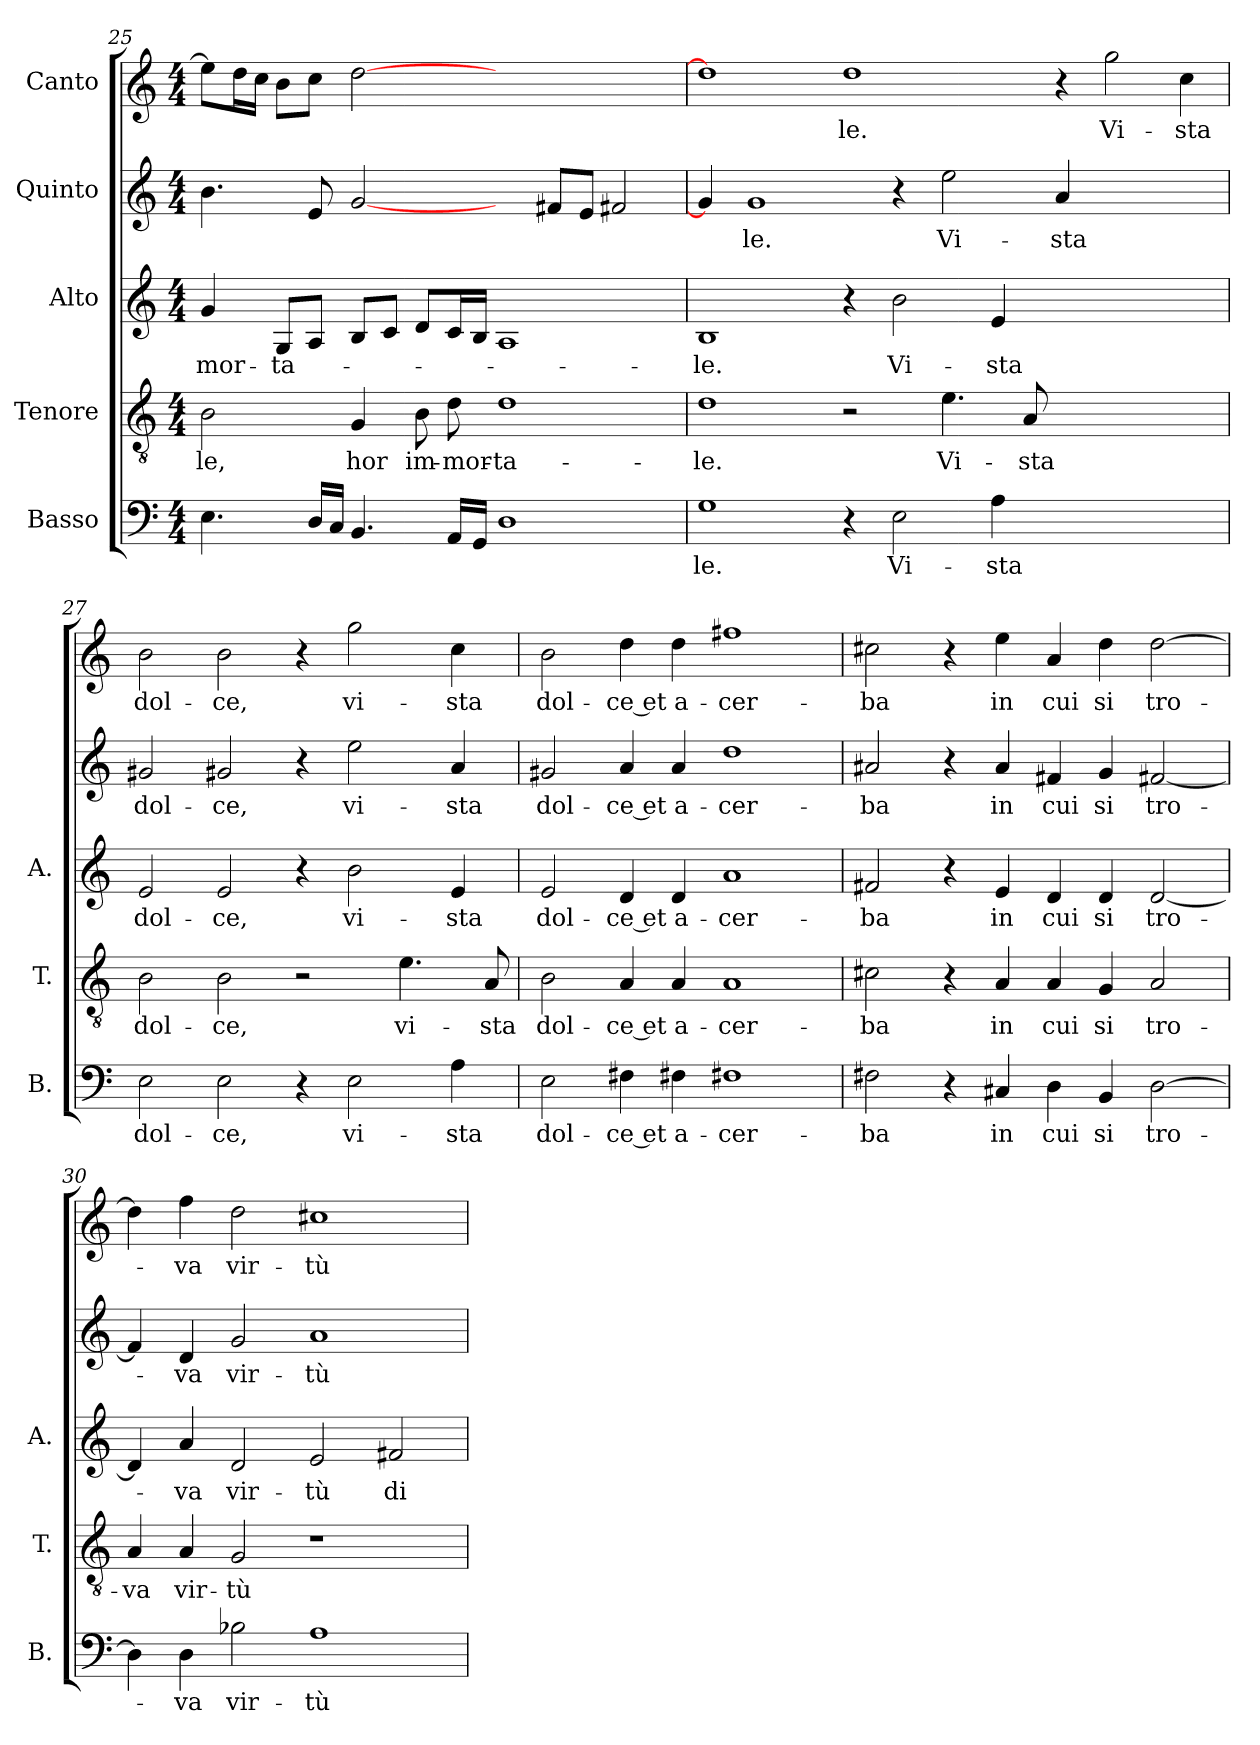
**kern	**text	**kern	**text	**kern	**text	**kern	**text	**kern	**text
*part5	*part5	*part4	*part4	*part3	*part3	*part2	*part2	*part1	*part1
*staff5	*staff5	*staff4	*staff4	*staff3	*staff3	*staff2	*staff2	*staff1	*staff1
*I"Basso	*	*I"Tenore	*	*I"Alto	*	*I"Quinto	*	*I"Canto	*
*I'B.	*	*I'T.	*	*I'A.	*	*	*	*	*
*clefF4	*	*clefGv2	*	*clefG2	*	*clefG2	*	*clefG2	*
*k[]	*	*k[]	*	*k[]	*	*k[]	*	*k[]	*
*C:	*	*C:	*	*C:	*	*C:	*	*C:	*
*M4/4	*	*M4/4	*	*M4/4	*	*M4/4	*	*M4/4	*
=25	=25	=25	=25	=25	=25	=25	=25	=25	=25
4.E\	.	2B\	-le,	4g/	-mor-	4.b\	.	8ee\L]	.
.	.	.	.	.	.	.	.	16dd\L	.
.	.	.	.	.	.	.	.	16cc\JJ	.
.	.	.	.	8G/L	-ta-	.	.	8b\L	.
16D/LL	.	.	.	8A/J	.	8e/	.	8cc\J	.
16C/JJ	.	.	.	.	.	.	.	.	.
4.BB/	.	4G/	hor	8B/L	.	[2g/	.	[2dd\	.
.	.	.	.	8c/J	.	.	.	.	.
.	.	8B\	im-	8d/L	.	.	.	.	.
16AA/LL	.	8d\	-mor-	16c/L	.	.	.	.	.
16GG/JJ	.	.	.	16B/JJ	.	.	.	.	.
1D\	.	1d\	-ta-	1A/	.	4ryy	.	1ryy	.
.	.	.	.	.	.	8f#X/L	.	.	.
.	.	.	.	.	.	8e/J	.	.	.
.	.	.	.	.	.	2f#X/	.	.	.
=26	=26	=26	=26	=26	=26	=26	=26	=26	=26
1G\	-le.	1d\	-le.	1B/	-le.	4g/]	.	1dd\]	.
.	.	.	.	.	.	1g/	-le.	.	.
4r	.	2r	.	4r	.	.	.	1dd\	-le.
2E\	Vi-	.	.	2b\	Vi-	4r	.	.	.
.	.	4.e\	Vi-	.	.	2ee\	Vi-	.	.
4A\	-sta	.	.	4e/	-sta	.	.	.	.
.	.	8A/	-sta	.	.	.	.	.	.
1ryy	.	1ryy	.	1ryy	.	4a/	-sta	4r	.
.	.	.	.	.	.	2.ryy	.	2gg\	Vi-
.	.	.	.	.	.	.	.	4cc\	-sta
=27	=27	=27	=27	=27	=27	=27	=27	=27	=27
2E\	dol-	2B\	dol-	2e/	dol-	2g#X/	dol-	2b\	dol-
2E\	-ce,	2B\	-ce,	2e/	-ce,	2g#X/	-ce,	2b\	-ce,
4r	.	2r	.	4r	.	4r	.	4r	.
2E\	vi-	.	.	2b\	vi-	2ee\	vi-	2gg\	vi-
.	.	4.e\	vi-	.	.	.	.	.	.
4A\	-sta	.	.	4e/	-sta	4a/	-sta	4cc\	-sta
.	.	8A/	-sta	.	.	.	.	.	.
=28	=28	=28	=28	=28	=28	=28	=28	=28	=28
2E\	dol-	2B\	dol-	2e/	dol-	2g#X/	dol-	2b\	dol-
4F#X\	-ce et	4A/	-ce et	4d/	-ce et	4a/	-ce et	4dd\	-ce et
4F#X\	a-	4A/	a-	4d/	a-	4a/	a-	4dd\	a-
1F#X\	-cer-	1A/	-cer-	1a/	-cer-	1dd\	-cer-	1ff#X\	-cer-
=29	=29	=29	=29	=29	=29	=29	=29	=29	=29
2F#X\	-ba	2c#X\	-ba	2f#X/	-ba	2a#X/	-ba	2cc#X\	-ba
4r	.	4r	.	4r	.	4r	.	4r	.
4C#X/	in	4A/	in	4e/	in	4a#/	in	4ee\	in
4D\	cui	4A/	cui	4d/	cui	4f#X/	cui	4a/	cui
4BB/	si	4G/	si	4d/	si	4g/	si	4dd\	si
[2D\	tro-	2A/	tro-	[2d/	tro-	[2f#X/	tro-	[2dd\	tro-
=30	=30	=30	=30	=30	=30	=30	=30	=30	=30
4D\]	.	4A/	-va	4d/]	.	4f#/]	.	4dd\]	.
4D\	-va	4A/	vir-	4a/	-va	4d/	-va	4ff\	-va
2B-X\	vir-	2G/	-tù	2d/	vir-	2g/	vir-	2dd\	vir-
1A\	-tù	1r	.	2e/	-tù	1a/	-tù	1cc#X\	-tù
.	.	.	.	2f#X/	di	.	.	.	.
=	=	=	=	=	=	=	=	=	=
*-	*-	*-	*-	*-	*-	*-	*-	*-	*-
